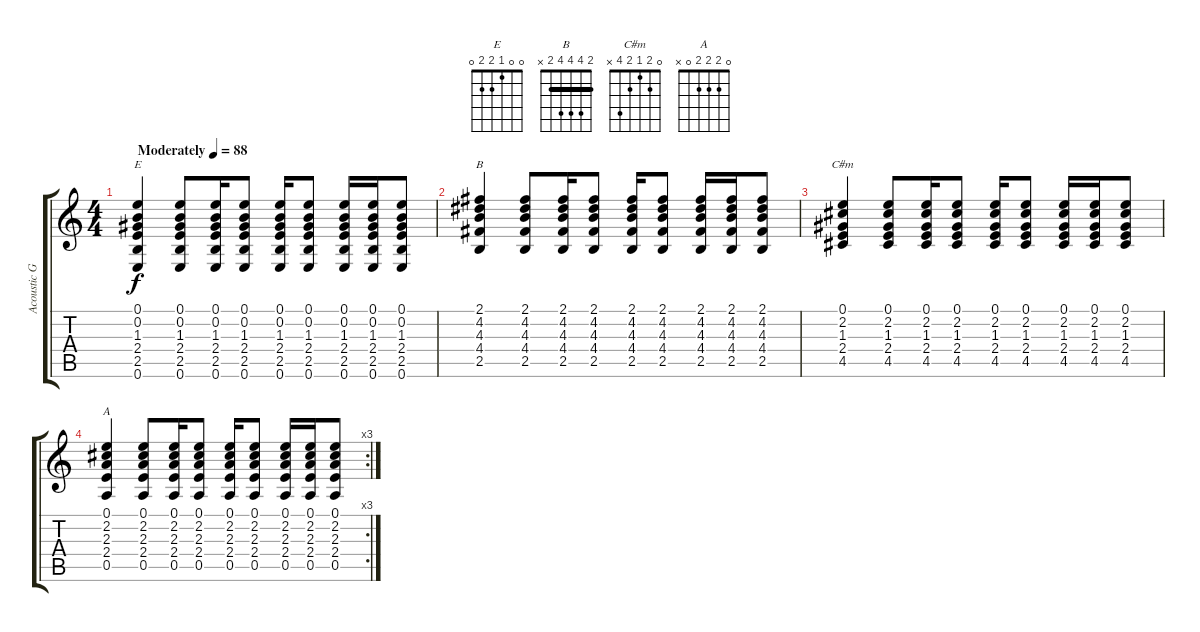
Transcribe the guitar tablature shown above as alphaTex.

\track ("Acoustic Guitar" "Acoustic G") {instrument acousticguitarnylon}
\staff {score tabs}
\tuning (E4 B3 G3 D3 A2 E2) {hide}
\chord ("E" 0 0 1 2 2 0)
\chord ("B" 2 4 4 4 2 x) {barre 2}
\chord ("C#m" 0 2 1 2 4 x)
\chord ("A" 0 2 2 2 0 x)
\ts (4 4)
\tempo (88 "Moderately")
\clef g2
\ks c
(0.1 0.2 1.3 2.4 2.5 0.6).4{ch "E" dy f instrument acousticguitarnylon} (0.1 0.2 1.3 2.4 2.5 0.6).8 (0.1 0.2 1.3 2.4 2.5 0.6).16 (0.1 0.2 1.3 2.4 2.5 0.6).8 (0.1 0.2 1.3 2.4 2.5 0.6).16 (0.1 0.2 1.3 2.4 2.5 0.6).8 (0.1 0.2 1.3 2.4 2.5 0.6).16 (0.1 0.2 1.3 2.4 2.5 0.6).16 (0.1 0.2 1.3 2.4 2.5 0.6).8 |
(2.1 4.2 4.3 4.4 2.5).4{ch "B"} (2.1 4.2 4.3 4.4 2.5).8 (2.1 4.2 4.3 4.4 2.5).16 (2.1 4.2 4.3 4.4 2.5).8 (2.1 4.2 4.3 4.4 2.5).16 (2.1 4.2 4.3 4.4 2.5).8 (2.1 4.2 4.3 4.4 2.5).16 (2.1 4.2 4.3 4.4 2.5).16 (2.1 4.2 4.3 4.4 2.5).8 |
(0.1 2.2 1.3 2.4 4.5).4{ch "C#m"} (0.1 2.2 1.3 2.4 4.5).8 (0.1 2.2 1.3 2.4 4.5).16 (0.1 2.2 1.3 2.4 4.5).8 (0.1 2.2 1.3 2.4 4.5).16 (0.1 2.2 1.3 2.4 4.5).8 (0.1 2.2 1.3 2.4 4.5).16 (0.1 2.2 1.3 2.4 4.5).16 (0.1 2.2 1.3 2.4 4.5).8 |
\rc 3
(0.1 2.2 2.3 2.4 0.5).4{ch "A"} (0.1 2.2 2.3 2.4 0.5).8 (0.1 2.2 2.3 2.4 0.5).16 (0.1 2.2 2.3 2.4 0.5).8 (0.1 2.2 2.3 2.4 0.5).16 (0.1 2.2 2.3 2.4 0.5).8 (0.1 2.2 2.3 2.4 0.5).16 (0.1 2.2 2.3 2.4 0.5).16 (0.1 2.2 2.3 2.4 0.5).8
